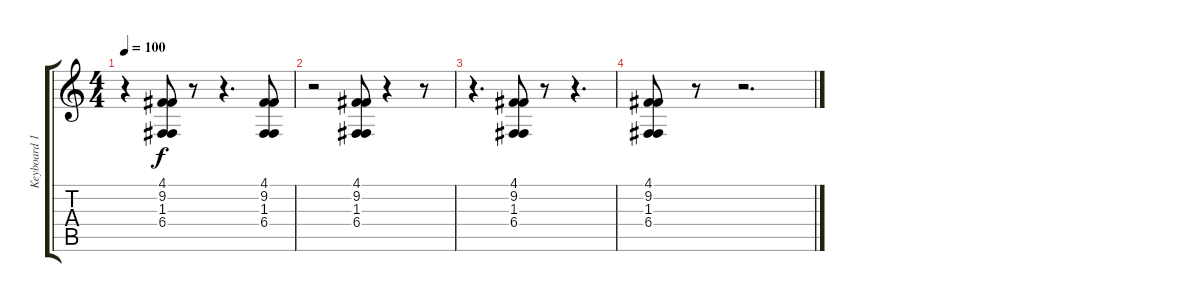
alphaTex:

\track ("Keyboard 1" "Keyboard 1") {instrument stringensemble1}
\staff {score tabs}
\tuning (D4 A3 F3 C3 G2 C2) {hide}
\ts (4 4)
\tempo 100
\clef g2
\ks c
r.4{dy f} (4.1 9.2 1.3 6.4).8 r.8 r.4{d} (4.1 9.2 1.3 6.4).8 |
r.2 (4.1 9.2 1.3 6.4).8 r.4 r.8 |
r.4{d} (4.1 9.2 1.3 6.4).8 r.8 r.4{d} |
(4.1 9.2 1.3 6.4).8 r.8 r.2{d}
